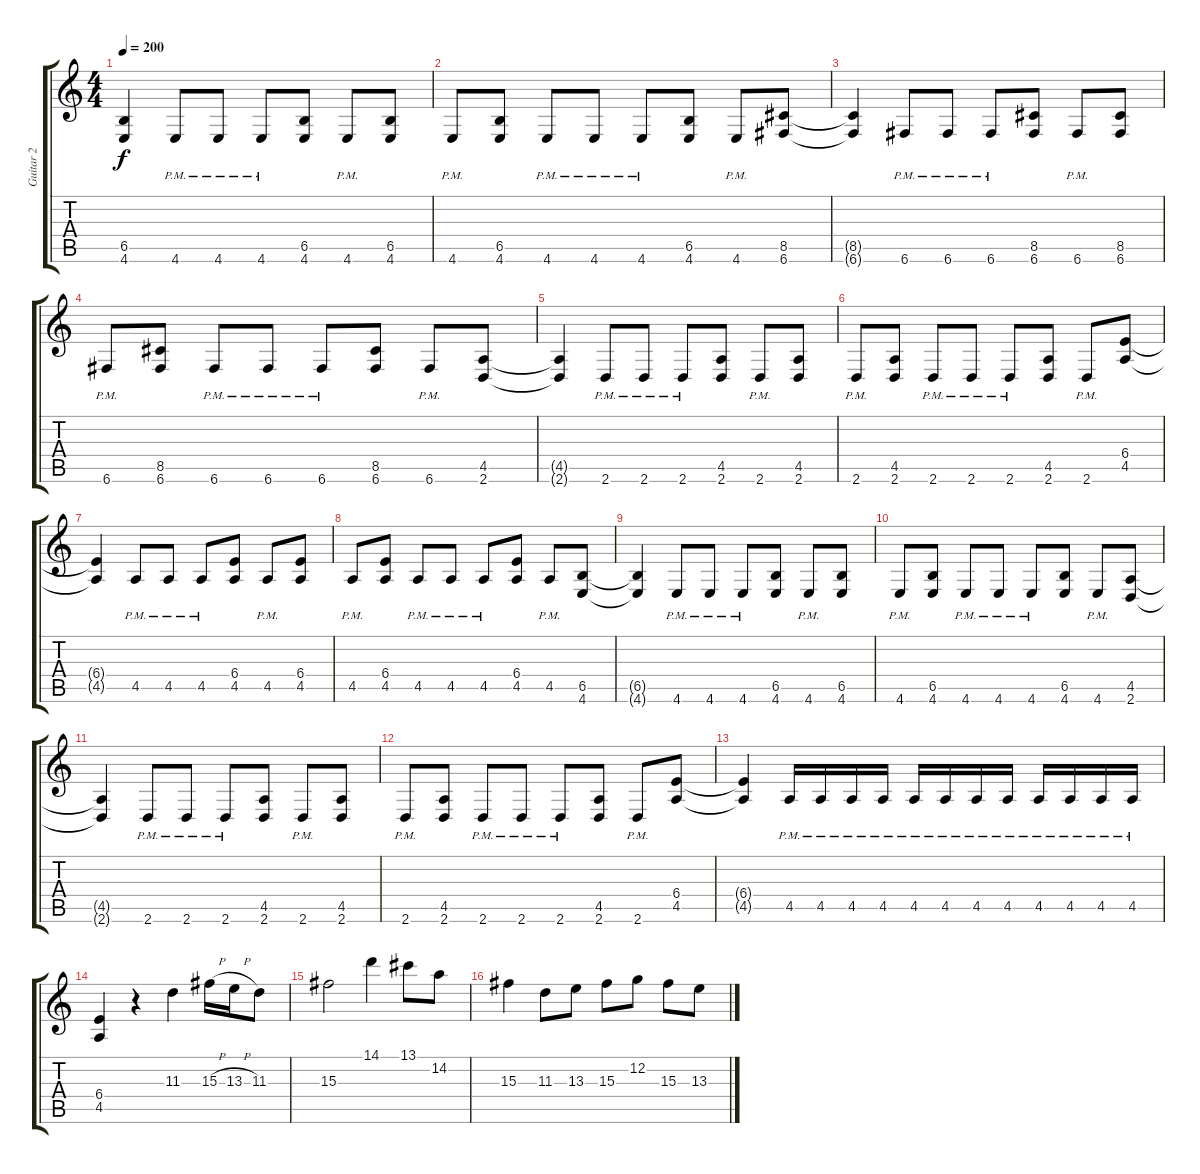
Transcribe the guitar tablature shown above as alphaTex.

\track ("Guitar 2" "Guitar 2") {instrument distortionguitar}
\staff {score tabs}
\tuning (C4 G3 Eb3 Bb2 F2 C2) {hide}
\ts (4 4)
\tempo 200
\clef g2
\ks c
(6.5{t} 4.6{t}).4{dy f} 4.6{pm}.8 4.6{pm}.8 4.6{pm}.8 (6.5 4.6).8 4.6{pm}.8 (6.5 4.6).8 |
4.6{pm}.8 (6.5 4.6).8 4.6{pm}.8 4.6{pm}.8 4.6{pm}.8 (6.5 4.6).8 4.6{pm}.8 (8.5 6.6).8 |
(8.5{t} 6.6{t}).4 6.6{pm}.8 6.6{pm}.8 6.6{pm}.8 (8.5 6.6).8 6.6{pm}.8 (8.5 6.6).8 |
6.6{pm}.8 (8.5 6.6).8 6.6{pm}.8 6.6{pm}.8 6.6{pm}.8 (8.5 6.6).8 6.6{pm}.8 (4.5 2.6).8 |
(4.5{t} 2.6{t}).4 2.6{pm}.8 2.6{pm}.8 2.6{pm}.8 (4.5 2.6).8 2.6{pm}.8 (4.5 2.6).8 |
2.6{pm}.8 (4.5 2.6).8 2.6{pm}.8 2.6{pm}.8 2.6{pm}.8 (4.5 2.6).8 2.6{pm}.8 (6.4 4.5).8 |
(6.4{t} 4.5{t}).4 4.5{pm}.8 4.5{pm}.8 4.5{pm}.8 (6.4 4.5).8 4.5{pm}.8 (6.4 4.5).8 |
4.5{pm}.8 (6.4 4.5).8 4.5{pm}.8 4.5{pm}.8 4.5{pm}.8 (6.4 4.5).8 4.5{pm}.8 (6.5 4.6).8 |
(6.5{t} 4.6{t}).4 4.6{pm}.8 4.6{pm}.8 4.6{pm}.8 (6.5 4.6).8 4.6{pm}.8 (6.5 4.6).8 |
4.6{pm}.8 (6.5 4.6).8 4.6{pm}.8 4.6{pm}.8 4.6{pm}.8 (6.5 4.6).8 4.6{pm}.8 (4.5 2.6).8 |
(4.5{t} 2.6{t}).4 2.6{pm}.8 2.6{pm}.8 2.6{pm}.8 (4.5 2.6).8 2.6{pm}.8 (4.5 2.6).8 |
2.6{pm}.8 (4.5 2.6).8 2.6{pm}.8 2.6{pm}.8 2.6{pm}.8 (4.5 2.6).8 2.6{pm}.8 (6.4 4.5).8 |
(6.4{t} 4.5{t}).4 4.5{pm}.16 4.5{pm}.16 4.5{pm}.16 4.5{pm}.16 4.5{pm}.16 4.5{pm}.16 4.5{pm}.16 4.5{pm}.16 4.5{pm}.16 4.5{pm}.16 4.5{pm}.16 4.5{pm}.16 |
(6.4 4.5).4 r.4 11.3.4 15.3{h}.16 13.3{h}.16 11.3.8 |
15.3.2 14.1.4 13.1.8 14.2.8 |
15.3.4 11.3.8 13.3.8 15.3.8 12.2.8 15.3.8 13.3.8
